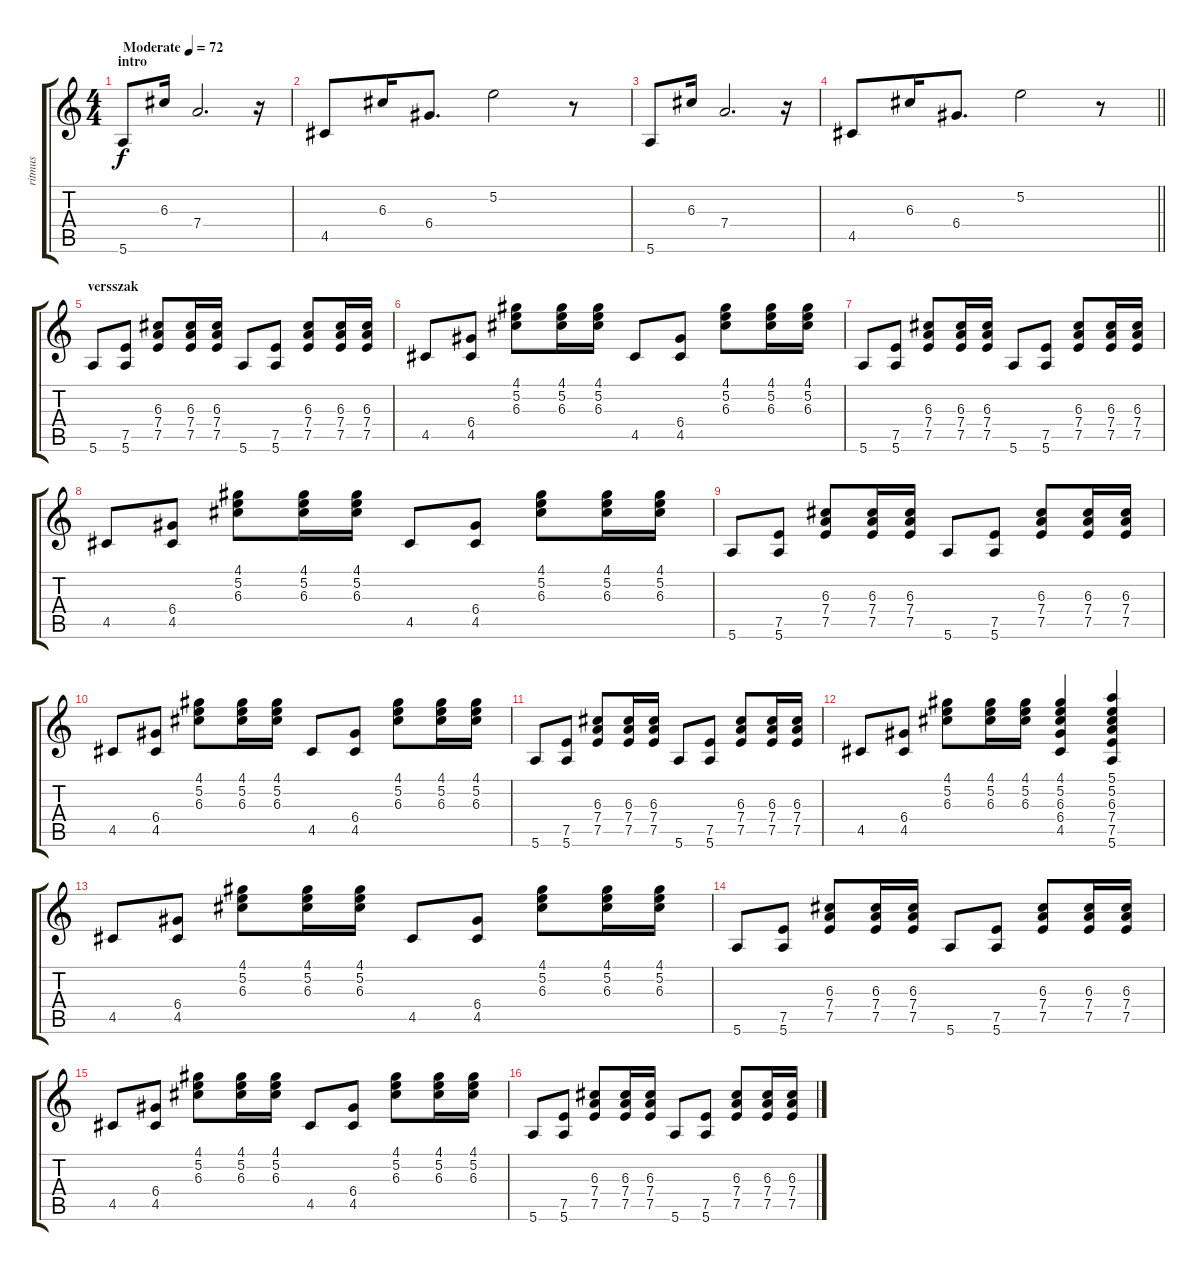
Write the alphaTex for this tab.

\track ("ritmus" "ritmus") {instrument acousticguitarsteel}
\staff {score tabs}
\tuning (E4 B3 G3 D3 A2 E2) {hide}
\ts (4 4)
\section ("" "intro")
\tempo (72 "Moderate")
\clef g2
\ks c
5.6.8{dy f instrument acousticguitarsteel} 6.3.16 7.4.2{d} r.16 |
4.5.8 6.3.16 6.4.8{d} 5.2.2 r.8 |
5.6.8 6.3.16 7.4.2{d} r.16 |
\barLineRight lightlight
4.5.8 6.3.16 6.4.8{d} 5.2.2 r.8 |
\section ("" "versszak")
5.6.8{instrument acousticguitarsteel} (7.5 5.6).8 (6.3 7.4 7.5).8 (6.3 7.4 7.5).16 (6.3 7.4 7.5).16 5.6.8 (7.5 5.6).8 (6.3 7.4 7.5).8 (6.3 7.4 7.5).16 (6.3 7.4 7.5).16 |
4.5.8 (6.4 4.5).8 (4.1 5.2 6.3).8 (4.1 5.2 6.3).16 (4.1 5.2 6.3).16 4.5.8 (6.4 4.5).8 (4.1 5.2 6.3).8 (4.1 5.2 6.3).16 (4.1 5.2 6.3).16 |
5.6.8 (7.5 5.6).8 (6.3 7.4 7.5).8 (6.3 7.4 7.5).16 (6.3 7.4 7.5).16 5.6.8 (7.5 5.6).8 (6.3 7.4 7.5).8 (6.3 7.4 7.5).16 (6.3 7.4 7.5).16 |
4.5.8 (6.4 4.5).8 (4.1 5.2 6.3).8 (4.1 5.2 6.3).16 (4.1 5.2 6.3).16 4.5.8 (6.4 4.5).8 (4.1 5.2 6.3).8 (4.1 5.2 6.3).16 (4.1 5.2 6.3).16 |
5.6.8 (7.5 5.6).8 (6.3 7.4 7.5).8 (6.3 7.4 7.5).16 (6.3 7.4 7.5).16 5.6.8 (7.5 5.6).8 (6.3 7.4 7.5).8 (6.3 7.4 7.5).16 (6.3 7.4 7.5).16 |
4.5.8 (6.4 4.5).8 (4.1 5.2 6.3).8 (4.1 5.2 6.3).16 (4.1 5.2 6.3).16 4.5.8 (6.4 4.5).8 (4.1 5.2 6.3).8 (4.1 5.2 6.3).16 (4.1 5.2 6.3).16 |
5.6.8 (7.5 5.6).8 (6.3 7.4 7.5).8 (6.3 7.4 7.5).16 (6.3 7.4 7.5).16 5.6.8 (7.5 5.6).8 (6.3 7.4 7.5).8 (6.3 7.4 7.5).16 (6.3 7.4 7.5).16 |
4.5.8 (6.4 4.5).8 (4.1 5.2 6.3).8 (4.1 5.2 6.3).16 (4.1 5.2 6.3).16 (4.1 5.2 6.3 6.4 4.5).4 (5.1 5.2 6.3 7.4 7.5 5.6).4 |
4.5.8 (6.4 4.5).8 (4.1 5.2 6.3).8 (4.1 5.2 6.3).16 (4.1 5.2 6.3).16 4.5.8 (6.4 4.5).8 (4.1 5.2 6.3).8 (4.1 5.2 6.3).16 (4.1 5.2 6.3).16 |
5.6.8 (7.5 5.6).8 (6.3 7.4 7.5).8 (6.3 7.4 7.5).16 (6.3 7.4 7.5).16 5.6.8 (7.5 5.6).8 (6.3 7.4 7.5).8 (6.3 7.4 7.5).16 (6.3 7.4 7.5).16 |
4.5.8 (6.4 4.5).8 (4.1 5.2 6.3).8 (4.1 5.2 6.3).16 (4.1 5.2 6.3).16 4.5.8 (6.4 4.5).8 (4.1 5.2 6.3).8 (4.1 5.2 6.3).16 (4.1 5.2 6.3).16 |
5.6.8 (7.5 5.6).8 (6.3 7.4 7.5).8 (6.3 7.4 7.5).16 (6.3 7.4 7.5).16 5.6.8 (7.5 5.6).8 (6.3 7.4 7.5).8 (6.3 7.4 7.5).16 (6.3 7.4 7.5).16
